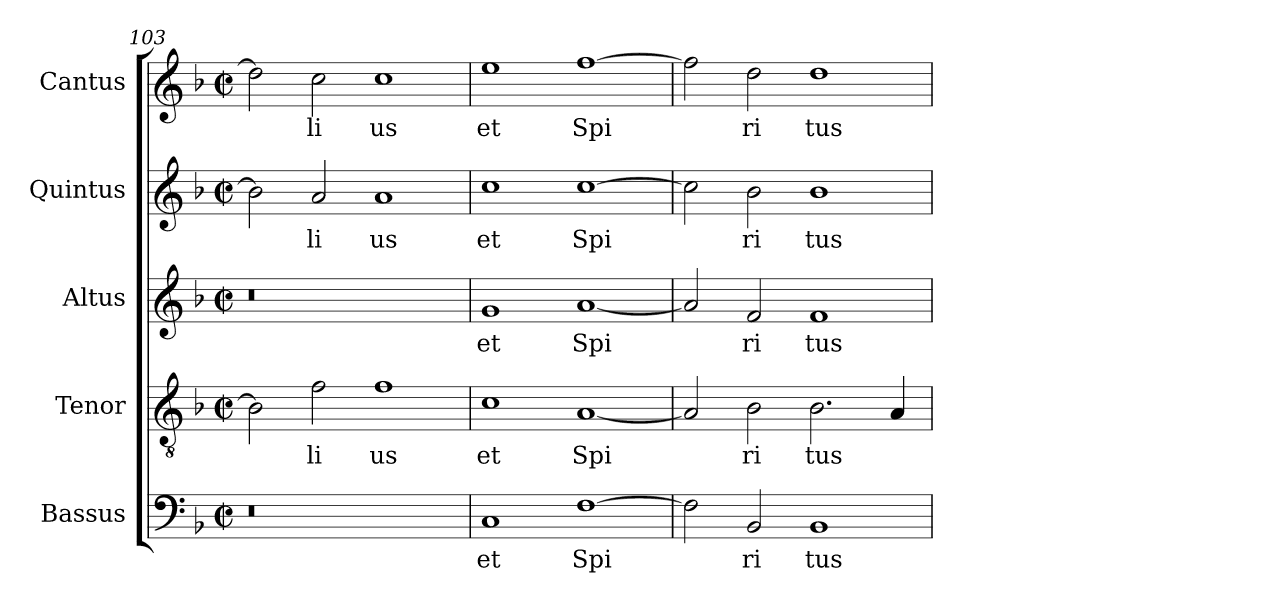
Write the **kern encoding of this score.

**kern	**text	**kern	**text	**kern	**text	**kern	**text	**kern	**text
*part5	*part5	*part4	*part4	*part3	*part3	*part2	*part2	*part1	*part1
*staff5	*staff5	*staff4	*staff4	*staff3	*staff3	*staff2	*staff2	*staff1	*staff1
*I"Bassus	*	*I"Tenor	*	*I"Altus	*	*I"Quintus	*	*I"Cantus	*
*clefF4	*	*clefGv2	*	*clefG2	*	*clefG2	*	*clefG2	*
*k[b-]	*	*k[b-]	*	*k[b-]	*	*k[b-]	*	*k[b-]	*
*F:	*	*F:	*	*F:	*	*F:	*	*F:	*
*M2/2	*	*M2/2	*	*M2/2	*	*M2/2	*	*M2/2	*
*met(c|)	*	*met(c|)	*	*met(c|)	*	*met(c|)	*	*met(c|)	*
=103	=103	=103	=103	=103	=103	=103	=103	=103	=103
!	!	!	!LO:LY:b:cj	!	!	!	!LO:LY:b:cj	!	!LO:LY:b:cj
0r	.	2B-\]	.	0r	.	2b-\]	.	2dd\]	.
!	!	!	!LO:LY:b:cj	!	!	!	!LO:LY:b:cj	!	!LO:LY:b:cj
.	.	2f\	li	.	.	2a/	li	2cc\	li
!	!	!	!LO:LY:b:cj	!	!	!	!LO:LY:b:cj	!	!LO:LY:b:cj
.	.	1f	us	.	.	1a	us	1cc	us
!!LO:PB:g=z
=104	=104	=104	=104	=104	=104	=104	=104	=104	=104
!	!LO:LY:b:cj	!	!LO:LY:b:cj	!	!LO:LY:b:cj	!	!LO:LY:b:cj	!	!LO:LY:b:cj
1C	et	1c	et	1g	et	1cc	et	1ee	et
!	!LO:LY:b:cj	!	!LO:LY:b:cj	!	!LO:LY:b:cj	!	!LO:LY:b:cj	!	!LO:LY:b:cj
[>1F	Spi	[<1A	Spi	[<1a	Spi	[>1cc	Spi	[>1ff	Spi
=105	=105	=105	=105	=105	=105	=105	=105	=105	=105
!	!LO:LY:b:cj	!	!LO:LY:b:cj	!	!LO:LY:b:cj	!	!LO:LY:b:cj	!	!LO:LY:b:cj
2F\]	.	2A/]	.	2a/]	.	2cc\]	.	2ff\]	.
!	!LO:LY:b:cj	!	!LO:LY:b:cj	!	!LO:LY:b:cj	!	!LO:LY:b:cj	!	!LO:LY:b:cj
2BB-/	ri	2B-\	ri	2f/	ri	2b-\	ri	2dd\	ri
!	!LO:LY:b:cj	!	!LO:LY:b:cj	!	!LO:LY:b:cj	!	!LO:LY:b:cj	!	!LO:LY:b:cj
1BB-	tus	2.B-\	tus	1f	tus	1b-	tus	1dd	tus
!	!	!	!LO:LY:b:cj	!	!	!	!	!	!
.	.	4A/	.	.	.	.	.	.	.
=	=	=	=	=	=	=	=	=	=
*-	*-	*-	*-	*-	*-	*-	*-	*-	*-
